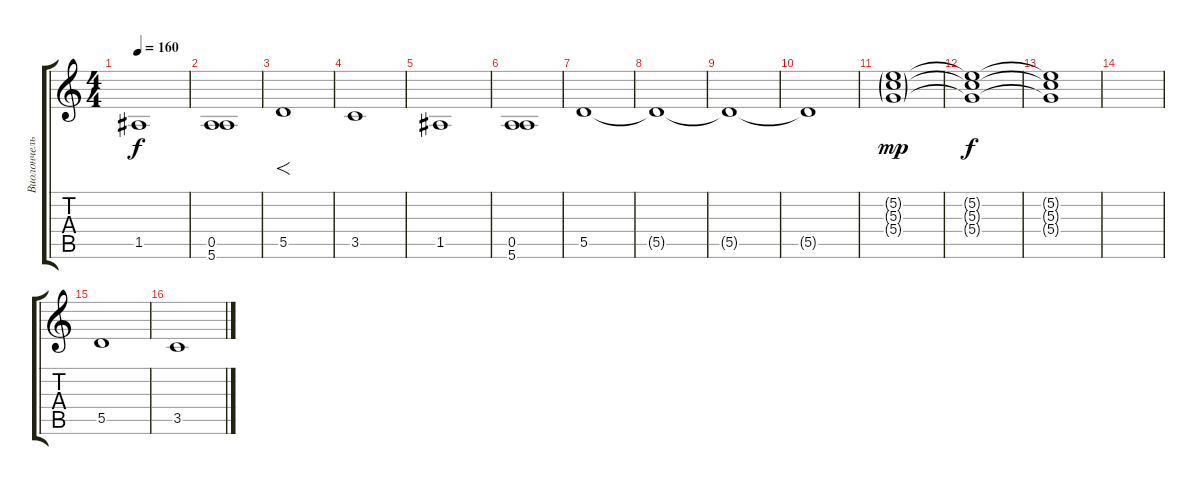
\track ("Виолончель" "Виолончель") {instrument contrabass}
\staff {score tabs}
\tuning (E4 B3 G3 D3 A2 E2) {hide}
\ts (4 4)
\tempo 160
\clef g2
\ks c
1.5.1{dy f} |
(0.5 5.6).1 |
5.5.1{f} |
3.5.1 |
1.5.1 |
(0.5 5.6).1 |
5.5.1 |
5.5{t}.1 |
5.5{t}.1 |
5.5{t}.1 |
(5.2{g} 5.3{g} 5.4{g}).1{dy mp} |
(5.2{t} 5.3{t} 5.4{t}).1{dy f} |
(5.2{t} 5.3{t} 5.4{t}).1 |
|
5.5.1 |
3.5.1
